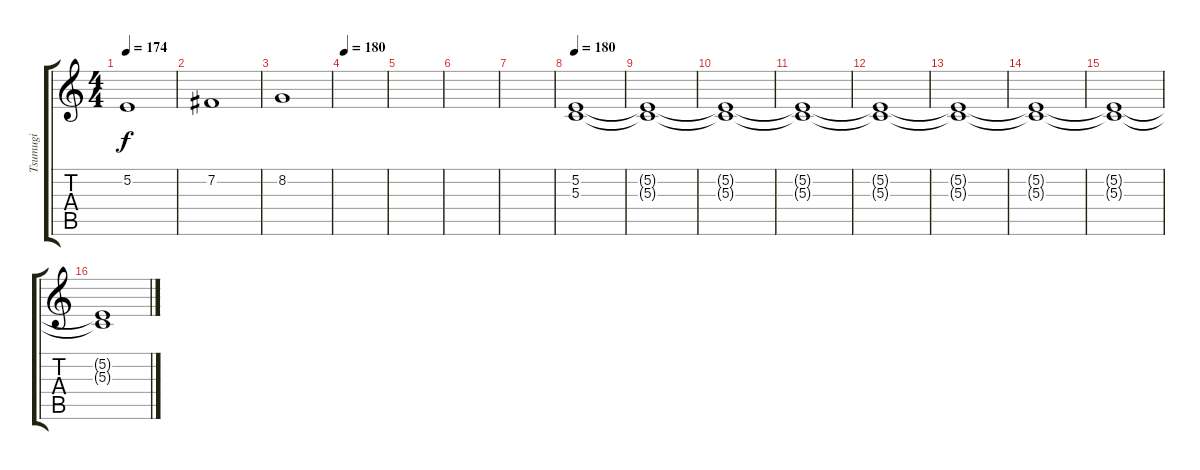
\track ("Tsumugi" "Tsumugi") {instrument lead2sawtooth}
\staff {score tabs}
\tuning (E4 B3 G3 D3 A2 E2) {hide}
\ts (4 4)
\tempo 174
\clef g2
\ks c
5.2{t}.1{dy f} |
7.2.1 |
8.2.1 |
\tempo 180
|
|
|
|
\tempo 180
(5.2 5.3).1{volume 11} |
(5.2{t} 5.3{t}).1 |
(5.2{t} 5.3{t}).1 |
(5.2{t} 5.3{t}).1 |
(5.2{t} 5.3{t}).1 |
(5.2{t} 5.3{t}).1 |
(5.2{t} 5.3{t}).1 |
(5.2{t} 5.3{t}).1 |
(5.2{t} 5.3{t}).1
